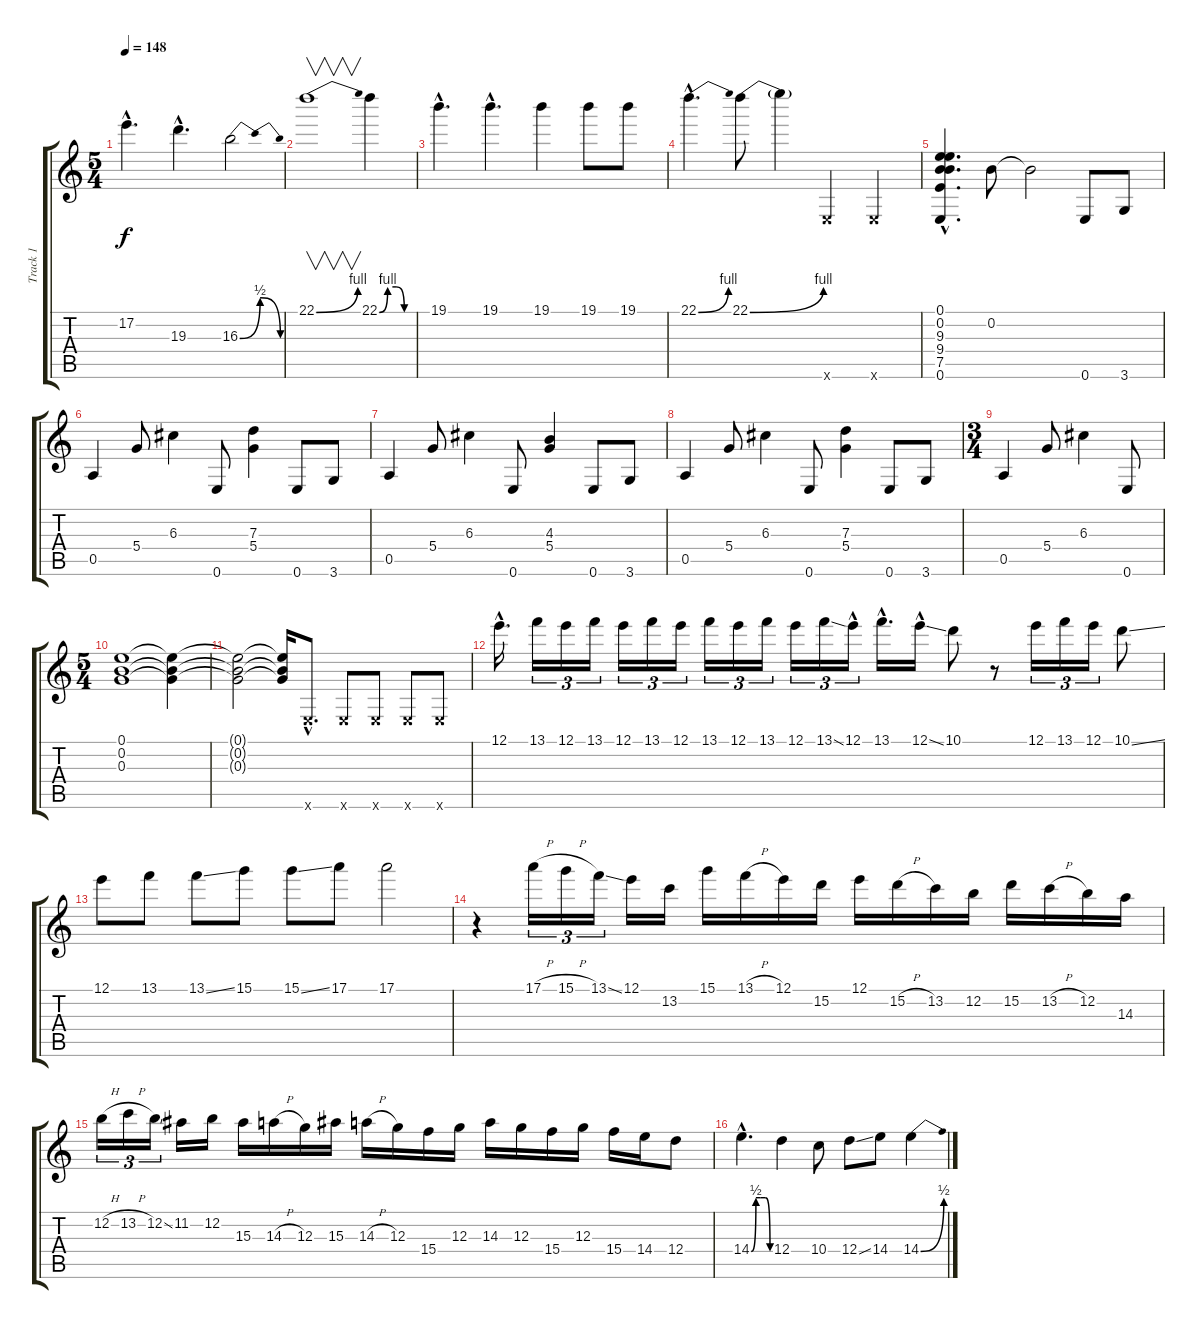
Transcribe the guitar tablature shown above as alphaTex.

\track ("Track 1" "Track 1") {instrument distortionguitar}
\staff {score tabs}
\tuning (E4 B3 G3 D3 A2 E2) {hide}
\ts (5 4)
\tempo 148
\clef g2
\ks c
17.2{hac}.4{d dy f} 19.3{hac}.4{d} 16.3{be (bendrelease 0 0 15 2 45 2 60 0)}.2 |
22.1{be (bend 0 0 60 4)}.1{v} 22.1{be (custom 0 0 15 4 30 4 45 0 60 0)}.4 |
19.1{hac}.4{d} 19.1{hac}.4{d} 19.1.4 19.1.8 19.1.8 |
22.1{be (bend 0 0 60 4) hac}.4{d} 22.1{be (bend 0 0 60 4)}.8 22.1{t}.4 0.6{x}.4 0.6{x}.4 |
(0.1{hac} 0.2{hac} 9.3{hac} 9.4{hac} 7.5{hac} 0.6{hac}).4{d} 0.2.8 0.2{t}.2 0.6.8 3.6.8 |
0.5.4 5.4.8 6.3.4 0.6.8 (7.3 5.4).4 0.6.8 3.6.8 |
0.5.4 5.4.8 6.3.4 0.6.8 (4.3 5.4).4 0.6.8 3.6.8 |
0.5.4 5.4.8 6.3.4 0.6.8 (7.3 5.4).4 0.6.8 3.6.8 |
\ts (3 4)
0.5.4 5.4.8 6.3.4 0.6.8 |
\ts (5 4)
(0.1 0.2 0.3).1 (0.1{t} 0.2{t} 0.3{t}).4 |
(0.1{t} 0.2{t} 0.3{t}).2 (0.1{t} 0.2{t} 0.3{t}).16 0.6{hac x}.8{d} 0.6{x}.8 0.6{x}.8 0.6{x}.8 0.6{x}.8 |
12.1{hac}.16{d} 13.1.16{tu (3 2)} 12.1.16{tu (3 2)} 13.1.16{tu (3 2)} 12.1.16{tu (3 2)} 13.1.16{tu (3 2)} 12.1.16{tu (3 2)} 13.1.16{tu (3 2)} 12.1.16{tu (3 2)} 13.1.16{tu (3 2)} 12.1.16{tu (3 2)} 13.1{ss}.16{tu (3 2)} 12.1{hac}.16{tu (3 2)} 13.1{hac}.16{d} 12.1{ss hac}.16 10.1.8 r.8 12.1.16{tu (3 2)} 13.1.16{tu (3 2)} 12.1.16{tu (3 2)} 10.1{ss}.8 |
12.1.8 13.1.8 13.1{ss}.8 15.1.8 15.1{ss}.8 17.1.8 17.1.2 |
r.4 17.1{h}.16{tu (3 2)} 15.1{h}.16{tu (3 2)} 13.1{ss}.16{tu (3 2)} 12.1.16 13.2.16 15.1.16 13.1{h}.16 12.1.16 15.2.16 12.1.16 15.2{h}.16 13.2.16 12.2.16 15.2.16 13.2{h}.16 12.2.16 14.3.16 |
12.2{h}.16{tu (3 2)} 13.2{h}.16{tu (3 2)} 12.2{ss}.16{tu (3 2)} 11.2.16 12.2.16 15.3.16 14.3{h}.16 12.3.16 15.3.16 14.3{h}.16 12.3.16 15.4.16 12.3.16 14.3.16 12.3.16 15.4.16 12.3.16 15.4.16 14.4.16 12.4.8 |
14.4{be (custom 0 0 15 2 30 2 45 2 60 0) hac}.4{d} 12.4.4 10.4.8 12.4{ss}.8 14.4.8 14.4{be (bend 0 0 60 2)}.4
